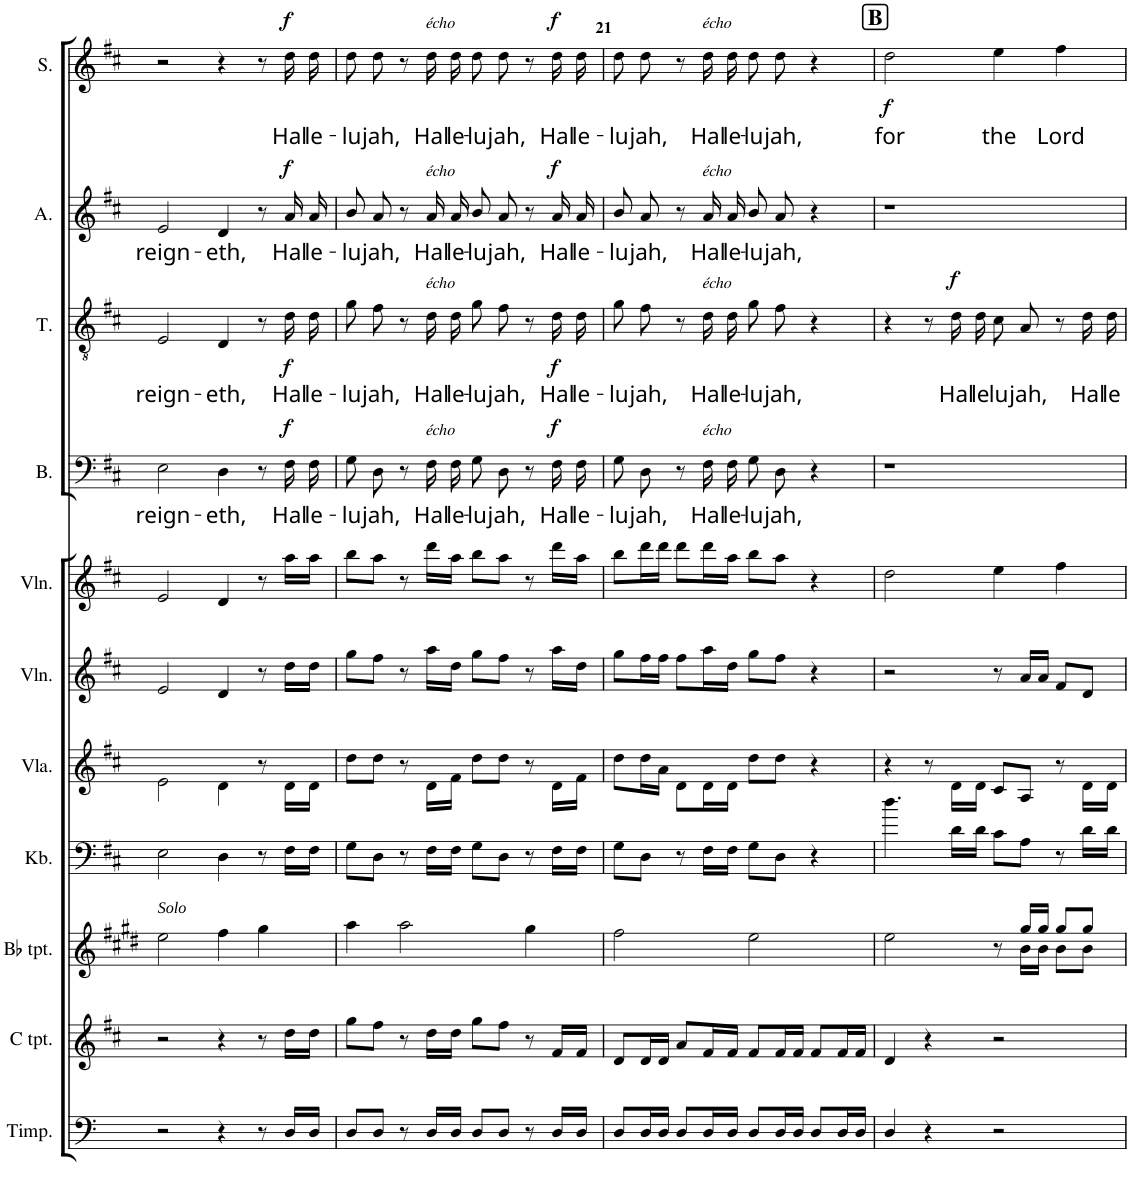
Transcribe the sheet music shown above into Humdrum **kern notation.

**kern	**kern	**kern	**kern	**kern	**kern	**kern	**kern	**text	**dynam	**kern	**text	**dynam	**kern	**text	**dynam	**kern	**text	**dynam
*part11	*part10	*part9	*part8	*part7	*part6	*part5	*part4	*part4	*part4	*part3	*part3	*part3	*part2	*part2	*part2	*part1	*part1	*part1
*staff11	*staff10	*staff9	*staff8	*staff7	*staff6	*staff5	*staff4	*staff4	*staff4	*staff3	*staff3	*staff3	*staff2	*staff2	*staff2	*staff1	*staff1	*staff1
*I"Timpani	*I"C trompet	*I"Bb trompet	*I"Kontrabas	*I"Viola	*I"Violin	*I"Violin	*I"Bass	*	*	*I"Tenor	*	*	*I"Alto	*	*	*I"Soprano	*	*
*I'Timp.	*I'C tpt.	*I'Bb tpt.	*I'Kb.	*I'Vla.	*I'Vln.	*I'Vln.	*I'B.	*	*	*I'T.	*	*	*I'A.	*	*	*I'S.	*	*
!!LO:PB:g=z
*clefF4	*clefG2	*clefG2	*clefF4	*clefG2	*clefG2	*clefG2	*clefF4	*	*	*clefGv2	*	*	*clefG2	*	*	*clefG2	*	*
*	*Trd1c2	*Trd1c2	*Trd7c12	*	*	*	*	*	*	*	*	*	*	*	*	*	*	*
*k[]	*k[f#c#]	*k[f#c#g#d#]	*k[f#c#]	*k[f#c#]	*k[f#c#]	*k[f#c#]	*k[f#c#]	*	*	*k[f#c#]	*	*	*k[f#c#]	*	*	*k[f#c#]	*	*
*	*D:	*	*D:	*D:	*D:	*D:	*D:	*	*	*D:	*	*	*D:	*	*	*D:	*	*
*M4/4	*M4/4	*M4/4	*M4/4	*M4/4	*M4/4	*M4/4	*M4/4	*	*	*M4/4	*	*	*M4/4	*	*	*M4/4	*	*
=19	=19	=19	=19	=19	=19	=19	=19	=19	=19	=19	=19	=19	=19	=19	=19	=19	=19	=19
!	!	!LO:TX:a:i:t=Solo	!	!	!	!	!	!	!	!	!	!	!	!	!	!	!	!
!	!	!	!	!	!	!	!	!LO:LY:b	!	!	!LO:LY:b	!	!	!LO:LY:b	!	!	!	!
2r	2r	2ee\	2E\	2e\	2e/	2e/	2E\	reign-	.	2E/	reign-	.	2e/	reign-	.	2r	.	.
!	!	!	!	!	!	!	!	!LO:LY:b	!	!	!LO:LY:b	!	!	!LO:LY:b	!	!	!	!
4r	4r	4ff#\	4D\	4d\	4d/	4d/	4D\	-eth,	.	4D/	-eth,	.	4d/	-eth,	.	4r	.	.
8r	8r	4gg#\	8r	8r	8r	8r	8r	.	.	8r	.	.	8r	.	.	8r	.	.
!	!	!	!	!	!	!	!	!LO:LY:b	!LO:DY:a	!	!LO:LY:b	!LO:DY:b	!	!LO:LY:b	!LO:DY:a	!	!LO:LY:b	!LO:DY:a
16D/LL	16dd\LL	.	16F#\LL	16d\LL	16dd\LL	16aa\LL	16F#\LL	Hal-	f	16d\LL	Hal-	f	16a/LL	Hal-	f	16dd\LL	Hal-	f
!	!	!	!	!	!	!	!	!LO:LY:b	!	!	!LO:LY:b	!	!	!LO:LY:b	!	!	!LO:LY:b	!
16D/JJ	16dd\JJ	.	16F#\JJ	16d\JJ	16dd\JJ	16aa\JJ	16F#\JJ	-le-	.	16d\JJ	-le-	.	16a/JJ	-le-	.	16dd\JJ	-le-	.
=20	=20	=20	=20	=20	=20	=20	=20	=20	=20	=20	=20	=20	=20	=20	=20	=20	=20	=20
!	!	!	!	!	!	!	!	!LO:LY:b	!	!	!LO:LY:b	!	!	!LO:LY:b	!	!	!LO:LY:b	!
8D/L	8gg\L	4aa\	8G\L	8dd\L	8gg\L	8bb\L	8G\L	-lu-	.	8g\L	-lu-	.	8b/L	-lu-	.	8dd\L	-lu-	.
!	!	!	!	!	!	!	!	!LO:LY:b	!	!	!LO:LY:b	!	!	!LO:LY:b	!	!	!LO:LY:b	!
8D/J	8ff#\J	.	8D\J	8dd\J	8ff#\J	8aa\J	8D\J	-jah,	.	8f#\J	-jah,	.	8a/J	-jah,	.	8dd\J	-jah,	.
8r	8r	2aa\	8r	8r	8r	8r	8r	.	.	8r	.	.	8r	.	.	8r	.	.
!	!	!	!	!	!	!	!	!	!	!	!	!	!	!	!	!LO:TX:a:i:t=écho	!	!
!	!	!	!	!	!	!	!	!	!	!	!	!	!LO:TX:a:i:t=écho	!	!	!	!	!
!	!	!	!	!	!	!	!	!	!	!LO:TX:a:i:t=écho	!	!	!	!	!	!	!	!
!	!	!	!	!	!	!	!LO:TX:a:i:t=écho	!	!	!	!	!	!	!	!	!	!	!
!	!	!	!	!	!	!	!	!LO:LY:b	!	!	!LO:LY:b	!	!	!LO:LY:b	!	!	!LO:LY:b	!
16D/LL	16dd\LL	.	16F#\LL	16d\LL	16aa\LL	16ddd\LL	16F#\LL	Hal-	.	16d\LL	Hal-	.	16a/LL	Hal-	.	16dd\LL	Hal-	.
!	!	!	!	!	!	!	!	!LO:LY:b	!	!	!LO:LY:b	!	!	!LO:LY:b	!	!	!LO:LY:b	!
16D/JJ	16dd\JJ	.	16F#\JJ	16f#\JJ	16dd\JJ	16aa\JJ	16F#\JJ	-le-	.	16d\JJ	-le-	.	16a/JJ	-le-	.	16dd\JJ	-le-	.
!	!	!	!	!	!	!	!	!LO:LY:b	!	!	!LO:LY:b	!	!	!LO:LY:b	!	!	!LO:LY:b	!
8D/L	8gg\L	.	8G\L	8dd\L	8gg\L	8bb\L	8G\L	-lu-	.	8g\L	-lu-	.	8b/L	-lu-	.	8dd\L	-lu-	.
!	!	!	!	!	!	!	!	!LO:LY:b	!	!	!LO:LY:b	!	!	!LO:LY:b	!	!	!LO:LY:b	!
8D/J	8ff#\J	.	8D\J	8dd\J	8ff#\J	8aa\J	8D\J	-jah,	.	8f#\J	-jah,	.	8a/J	-jah,	.	8dd\J	-jah,	.
8r	8r	4gg#\	8r	8r	8r	8r	8r	.	.	8r	.	.	8r	.	.	8r	.	.
!	!	!	!	!	!	!	!	!LO:LY:b	!LO:DY:a	!	!LO:LY:b	!LO:DY:b	!	!LO:LY:b	!LO:DY:a	!	!LO:LY:b	!LO:DY:a
16D/LL	16f#/LL	.	16F#\LL	16d\LL	16aa\LL	16ddd\LL	16F#\LL	Hal-	f	16d\LL	Hal-	f	16a/LL	Hal-	f	16dd\LL	Hal-	f
!	!	!	!	!	!	!	!	!LO:LY:b	!	!	!LO:LY:b	!	!	!LO:LY:b	!	!	!LO:LY:b	!
16D/JJ	16f#/JJ	.	16F#\JJ	16f#\JJ	16dd\JJ	16aa\JJ	16F#\JJ	-le-	.	16d\JJ	-le-	.	16a/JJ	-le-	.	16dd\JJ	-le-	.
=21	=21	=21	=21	=21	=21	=21	=21	=21	=21	=21	=21	=21	=21	=21	=21	=21	=21	=21
!	!	!	!	!	!	!	!	!LO:LY:b	!	!	!LO:LY:b	!	!	!LO:LY:b	!	!	!LO:LY:b	!
8D/L	8d/L	2ff#\	8G\L	8dd\L	8gg\L	8bb\L	8G\L	-lu-	.	8g\L	-lu	.	8b/L	-lu-	.	8dd\L	-lu-	.
!	!	!	!	!	!	!	!	!LO:LY:b	!	!	!LO:LY:b	!	!	!LO:LY:b	!	!	!LO:LY:b	!
16D/L	16d/L	.	8D\J	16dd\L	16ff#\L	16ddd\L	8D\J	-jah,	.	8f#\J	jah,	.	8a/J	-jah,	.	8dd\J	-jah,	.
16D/JJ	16d/JJ	.	.	16a\JJ	16ff#\JJ	16ddd\JJ	.	.	.	.	.	.	.	.	.	.	.	.
8D/L	8a/L	.	8r	8d\L	8ff#\L	8ddd\L	8r	.	.	8r	.	.	8r	.	.	8r	.	.
!	!	!	!	!	!	!	!	!	!	!	!	!	!	!	!	!LO:TX:a:i:t=écho	!	!
!	!	!	!	!	!	!	!	!	!	!	!	!	!LO:TX:a:i:t=écho	!	!	!	!	!
!	!	!	!	!	!	!	!	!	!	!LO:TX:a:i:t=écho	!	!	!	!	!	!	!	!
!	!	!	!	!	!	!	!LO:TX:a:i:t=écho	!	!	!	!	!	!	!	!	!	!	!
!	!	!	!	!	!	!	!	!LO:LY:b	!	!	!LO:LY:b	!	!	!LO:LY:b	!	!	!LO:LY:b	!
16D/L	16f#/L	.	16F#\LL	16d\L	16aa\L	16ddd\L	16F#\LL	Hal-	.	16d\LL	Hal-	.	16a/LL	Hal-	.	16dd\LL	Hal-	.
!	!	!	!	!	!	!	!	!LO:LY:b	!	!	!LO:LY:b	!	!	!LO:LY:b	!	!	!LO:LY:b	!
16D/JJ	16f#/JJ	.	16F#\JJ	16d\JJ	16dd\JJ	16aa\JJ	16F#\JJ	-le-	.	16d\JJ	-le-	.	16a/JJ	-le-	.	16dd\JJ	-le-	.
!	!	!	!	!	!	!	!	!LO:LY:b	!	!	!LO:LY:b	!	!	!LO:LY:b	!	!	!LO:LY:b	!
8D/L	8f#/L	2ee\	8G\L	8dd\L	8gg\L	8bb\L	8G\L	-lu-	.	8g\L	-lu-	.	8b/L	-lu	.	8dd\L	-lu-	.
!	!	!	!	!	!	!	!	!LO:LY:b	!	!	!LO:LY:b	!	!	!LO:LY:b	!	!	!LO:LY:b	!
16D/L	16f#/L	.	8D\J	8dd\J	8ff#\J	8aa\J	8D\J	-jah,	.	8f#\J	-jah,	.	8a/J	jah,	.	8dd\J	-jah,	.
16D/JJ	16f#/JJ	.	.	.	.	.	.	.	.	.	.	.	.	.	.	.	.	.
8D/L	8f#/L	.	4r	4r	4r	4r	4r	.	.	4r	.	.	4r	.	.	4r	.	.
16D/L	16f#/L	.	.	.	.	.	.	.	.	.	.	.	.	.	.	.	.	.
16D/JJ	16f#/JJ	.	.	.	.	.	.	.	.	.	.	.	.	.	.	.	.	.
!!LO:REH:place=s1:a:B:cj:fs=14:t=B
=22	=22	=22	=22	=22	=22	=22	=22	=22	=22	=22	=22	=22	=22	=22	=22	=22	=22	=22
*	*	*^	*	*	*	*	*	*	*	*	*	*	*	*	*	*	*	*
!	!	!	!	!	!	!	!	!	!	!	!	!	!	!	!	!	!	!LO:LY:b	!LO:DY:b
4D/	4d/	2ee\	8ryy	4.dd\	4r	2r	2dd\	1r	.	.	4r	.	.	1r	.	.	2dd\	for	f
*	*	*v	*v	*	*	*	*	*	*	*	*	*	*	*	*	*	*	*	*
4r	4r	.	.	8r	.	.	.	.	.	8r	.	.	.	.	.	.	.	.
!	!	!	!	!	!	!	!	!	!	!	!LO:LY:b	!LO:DY:a	!	!	!	!	!	!
.	.	.	16d\LL	16d\LL	.	.	.	.	.	16d\LL	Hal-	f	.	.	.	.	.	.
!	!	!	!	!	!	!	!	!	!	!	!LO:LY:b	!	!	!	!	!	!	!
.	.	.	16d\JJ	16d\JJ	.	.	.	.	.	16d\JJ	-le-	.	.	.	.	.	.	.
!	!	!	!	!	!	!	!	!	!	!	!LO:LY:b	!	!	!	!	!	!LO:LY:b	!
2r	2r	8r	8c#\L	8c#/L	8r	4ee\	.	.	.	8c#\L	-lu-	.	.	.	.	4ee\	the	.
*	*	*^	*	*	*	*	*	*	*	*	*	*	*	*	*	*	*	*
!	!	!	!	!	!	!	!	!	!	!	!	!LO:LY:b	!	!	!	!	!	!	!
.	.	16gg#/LL	16b\LL	8A\J	8A/J	16a/LL	.	.	.	.	8A\J	-jah,	.	.	.	.	.	.	.
.	.	16gg#/JJ	16b\JJ	.	.	16a/JJ	.	.	.	.	.	.	.	.	.	.	.	.	.
!	!	!	!	!	!	!	!	!	!	!	!	!	!	!	!	!	!	!LO:LY:b	!
.	.	8gg#/L	8b\L	8r	8r	8f#/L	4ff#\	.	.	.	8r	.	.	.	.	.	4ff#\	Lord	.
!	!	!	!	!	!	!	!	!	!	!	!	!LO:LY:b	!	!	!	!	!	!	!
.	.	8gg#/J	8b\J	16d\LL	16d\LL	8d/J	.	.	.	.	16d\LL	Hal-	.	.	.	.	.	.	.
!	!	!	!	!	!	!	!	!	!	!	!	!LO:LY:b	!	!	!	!	!	!	!
.	.	.	.	16d\JJ	16d\JJ	.	.	.	.	.	16d\JJ	-le-	.	.	.	.	.	.	.
*	*	*v	*v	*	*	*	*	*	*	*	*	*	*	*	*	*	*	*	*
=	=	=	=	=	=	=	=	=	=	=	=	=	=	=	=	=	=	=
*-	*-	*-	*-	*-	*-	*-	*-	*-	*-	*-	*-	*-	*-	*-	*-	*-	*-	*-
